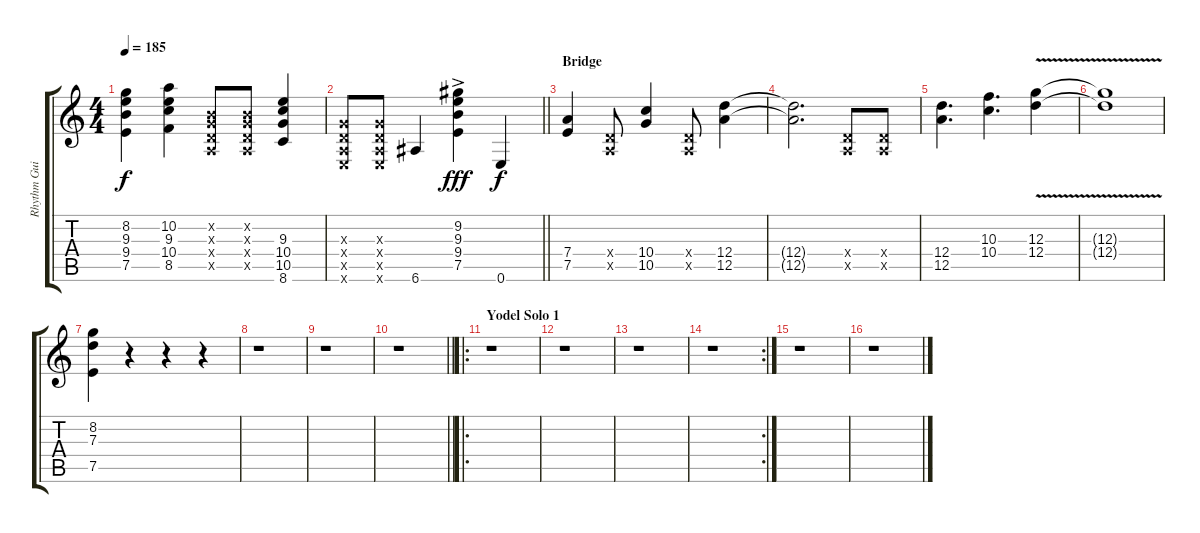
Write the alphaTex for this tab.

\track ("Rhythm Guitar 2" "Rhythm Gui") {mute instrument distortionguitar}
\staff {score tabs}
\tuning (E4 B3 G3 D3 A2 E2) {hide}
\ts (4 4)
\tempo 185
\clef g2
\ks c
(8.2 9.3 9.4 7.5).4{dy f} (10.2 9.3 10.4 8.5).4 (0.2{x} 0.3{x} 0.4{x} 0.5{x}).8 (0.2{x} 0.3{x} 0.4{x} 0.5{x}).8 (9.3 10.4 10.5 8.6).4 |
\barLineRight lightlight
(0.3{x} 0.4{x} 0.5{x} 0.6{x}).8 (0.3{x} 0.4{x} 0.5{x} 0.6{x}).8 6.6.4 (9.2{ac} 9.3{ac} 9.4{ac} 7.5).4{dy fff} 0.6.4{dy f} |
\section ("" "Bridge")
(7.4 7.5).4 (0.4{x} 0.5{x}).8 (10.4 10.5).4 (0.4{x} 0.5{x}).8 (12.4 12.5).4 |
(12.4{t} 12.5{t}).2{d} (0.4{x} 0.5{x}).8 (0.4{x} 0.5{x}).8 |
(12.4 12.5).4{d} (10.3 10.4).4{d} (12.3{v} 12.4).4 |
(12.3{t} 12.4{t}).1 |
(8.2 7.3 7.5).4 r.4 r.4 r.4 |
r.1 |
r.1 |
\barLineRight lightlight
r.1 |
\ro
\section ("" "Yodel Solo 1")
r.1 |
r.1 |
r.1 |
\rc 2
r.1 |
r.1 |
r.1
